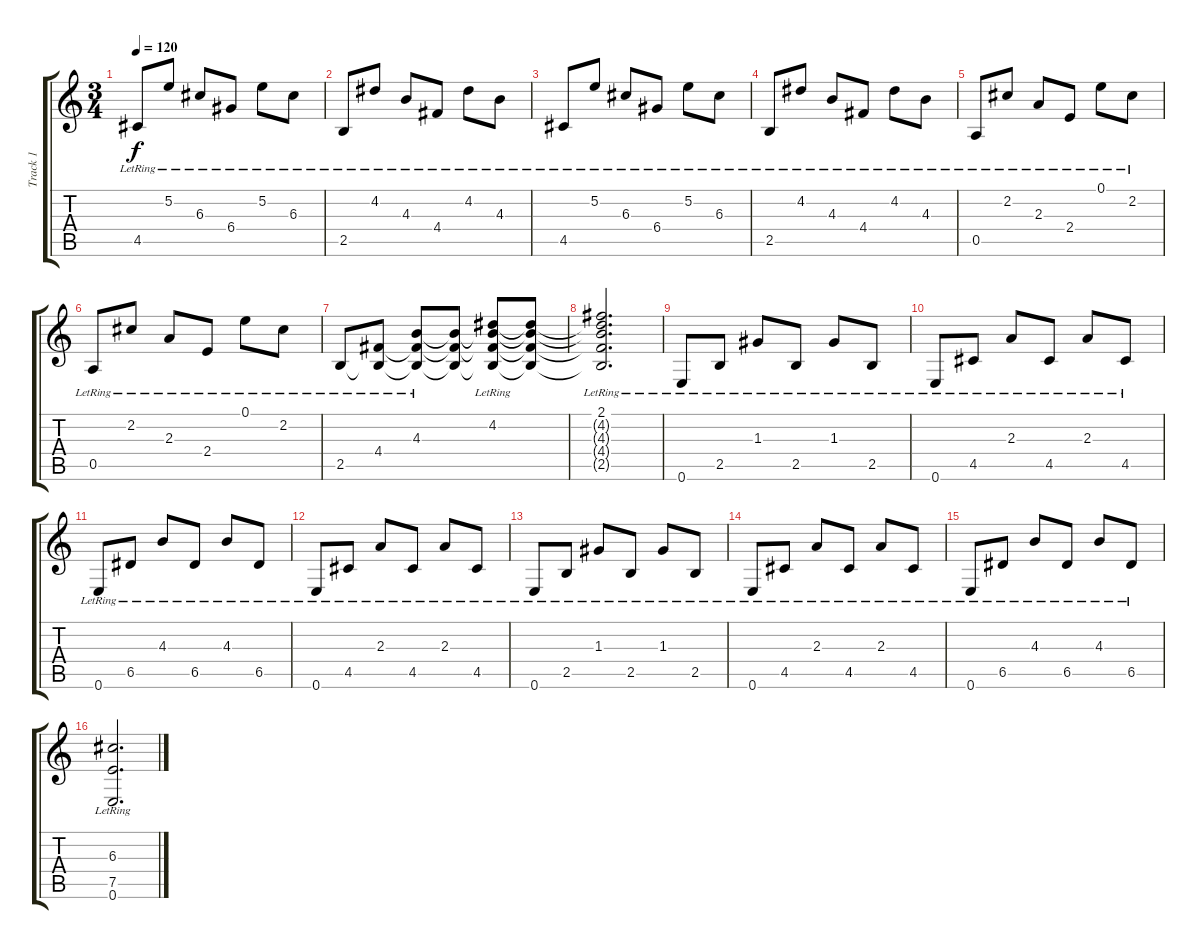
\track ("Track 1" "Track 1") {instrument acousticguitarsteel}
\staff {score tabs}
\tuning (E4 B3 G3 D3 A2 E2) {hide}
\ts (3 4)
\tempo 120
\clef g2
\ks c
4.5{lr}.8{dy f} 5.2{lr}.8 6.3{lr}.8 6.4{lr}.8 5.2{lr}.8 6.3{lr}.8 |
2.5{lr}.8 4.2{lr}.8 4.3{lr}.8 4.4{lr}.8 4.2{lr}.8 4.3{lr}.8 |
4.5{lr}.8 5.2{lr}.8 6.3{lr}.8 6.4{lr}.8 5.2{lr}.8 6.3{lr}.8 |
2.5{lr}.8 4.2{lr}.8 4.3{lr}.8 4.4{lr}.8 4.2{lr}.8 4.3{lr}.8 |
0.5{lr}.8 2.2{lr}.8 2.3{lr}.8 2.4{lr}.8 0.1{lr}.8 2.2{lr}.8 |
0.5{lr}.8 2.2{lr}.8 2.3{lr}.8 2.4{lr}.8 0.1{lr}.8 2.2{lr}.8 |
2.5{lr}.8 (4.4{lr} 2.5{t}).8 (4.3{lr} 4.4{t} 2.5{t}).8 (4.3{t} 4.4{t} 2.5{t}).8 (4.2{lr} 4.3{t} 4.4{t} 2.5{t}).8 (4.2{t} 4.3{t} 4.4{t} 2.5{t}).8 |
(2.1{lr} 4.2{t} 4.3{t} 4.4{t} 2.5{t}).2{d} |
0.6{lr}.8 2.5{lr}.8 1.3{lr}.8 2.5{lr}.8 1.3{lr}.8 2.5{lr}.8 |
0.6{lr}.8 4.5{lr}.8 2.3{lr}.8 4.5{lr}.8 2.3{lr}.8 4.5{lr}.8 |
0.6{lr}.8 6.5{lr}.8 4.3{lr}.8 6.5{lr}.8 4.3{lr}.8 6.5{lr}.8 |
0.6{lr}.8 4.5{lr}.8 2.3{lr}.8 4.5{lr}.8 2.3{lr}.8 4.5{lr}.8 |
0.6{lr}.8 2.5{lr}.8 1.3{lr}.8 2.5{lr}.8 1.3{lr}.8 2.5{lr}.8 |
0.6{lr}.8 4.5{lr}.8 2.3{lr}.8 4.5{lr}.8 2.3{lr}.8 4.5{lr}.8 |
0.6{lr}.8 6.5{lr}.8 4.3{lr}.8 6.5{lr}.8 4.3{lr}.8 6.5{lr}.8 |
(6.3{lr} 7.5{lr} 0.6{lr}).2{d}
